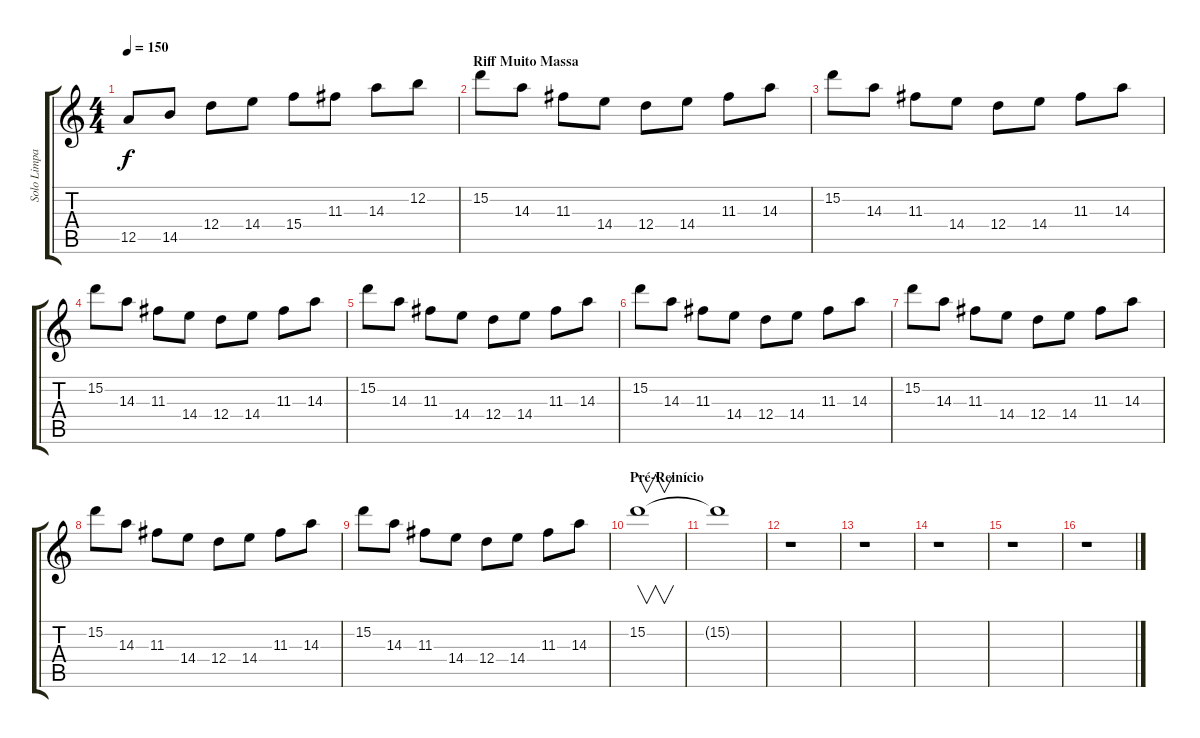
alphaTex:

\track ("Solo Limpa" "Solo Limpa") {instrument electricguitarjazz}
\staff {score tabs}
\tuning (E4 B3 G3 D3 A2 E2) {hide}
\ts (4 4)
\tempo 150
\clef g2
\ks c
12.5.8{dy f} 14.5.8 12.4.8 14.4.8 15.4.8 11.3.8 14.3.8 12.2.8 |
\section ("" "Riff Muito Massa")
15.2.8 14.3.8 11.3.8 14.4.8 12.4.8 14.4.8 11.3.8 14.3.8 |
15.2.8 14.3.8 11.3.8 14.4.8 12.4.8 14.4.8 11.3.8 14.3.8 |
15.2.8 14.3.8 11.3.8 14.4.8 12.4.8 14.4.8 11.3.8 14.3.8 |
15.2.8 14.3.8 11.3.8 14.4.8 12.4.8 14.4.8 11.3.8 14.3.8 |
15.2.8 14.3.8 11.3.8 14.4.8 12.4.8 14.4.8 11.3.8 14.3.8 |
15.2.8 14.3.8 11.3.8 14.4.8 12.4.8 14.4.8 11.3.8 14.3.8 |
15.2.8 14.3.8 11.3.8 14.4.8 12.4.8 14.4.8 11.3.8 14.3.8 |
15.2.8 14.3.8 11.3.8 14.4.8 12.4.8 14.4.8 11.3.8 14.3.8 |
\section ("" "Pré-Reinício")
15.2.1{v} |
15.2{t}.1 |
r.1 |
r.1 |
r.1 |
r.1 |
r.1
